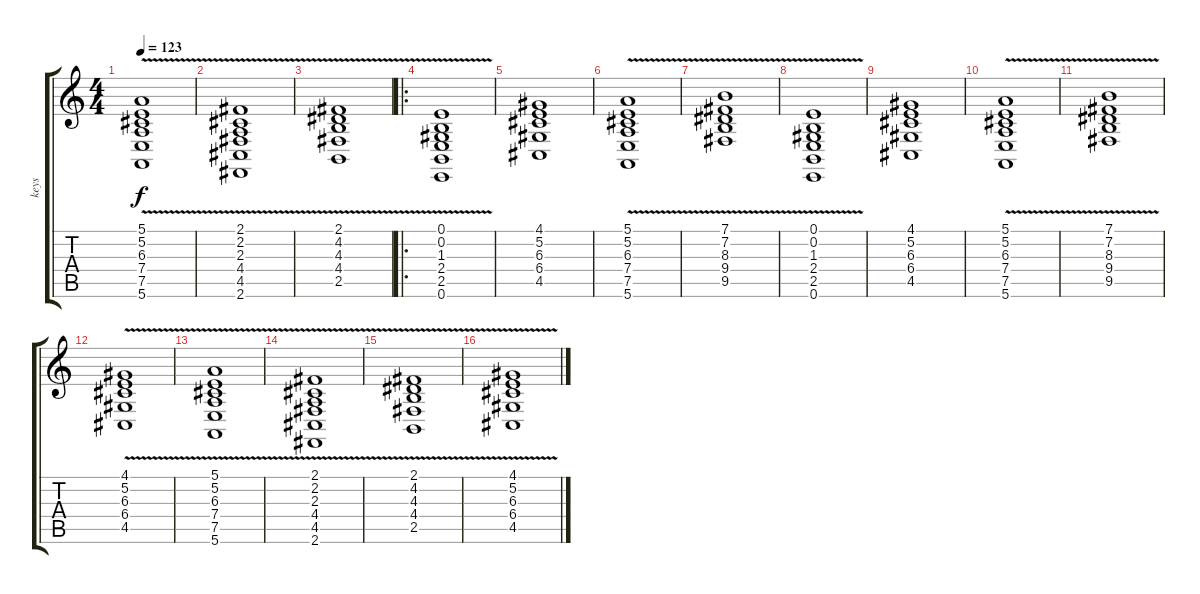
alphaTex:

\track ("keys" "keys") {instrument stringensemble1}
\staff {score tabs}
\tuning (E4 B3 G3 D3 A2 E2) {hide}
\ts (4 4)
\tempo 123
\clef g2
\ks c
(5.1 5.2 6.3 7.4{v} 7.5 5.6{v}).1{dy f} |
(2.1 2.2 2.3 4.4{v} 4.5 2.6{v}).1 |
(2.1 4.2 4.3{v} 4.4 2.5{v}).1 |
\ro
(0.1 0.2 1.3{v} 2.4 2.5{v} 0.6).1 |
(4.1 5.2 6.3 6.4 4.5).1 |
(5.1 5.2 6.3 7.4{v} 7.5 5.6{v}).1 |
(7.1 7.2 8.3{v} 9.4 9.5{v}).1 |
(0.1 0.2 1.3{v} 2.4 2.5{v} 0.6).1 |
(4.1 5.2 6.3 6.4 4.5).1 |
(5.1 5.2 6.3 7.4{v} 7.5 5.6{v}).1 |
(7.1 7.2 8.3{v} 9.4 9.5{v}).1 |
(4.1 5.2 6.3{v} 6.4 4.5{v}).1 |
(5.1 5.2 6.3 7.4{v} 7.5 5.6{v}).1 |
(2.1 2.2 2.3 4.4{v} 4.5 2.6{v}).1 |
(2.1 4.2 4.3{v} 4.4 2.5{v}).1 |
(4.1 5.2 6.3{v} 6.4 4.5{v}).1
